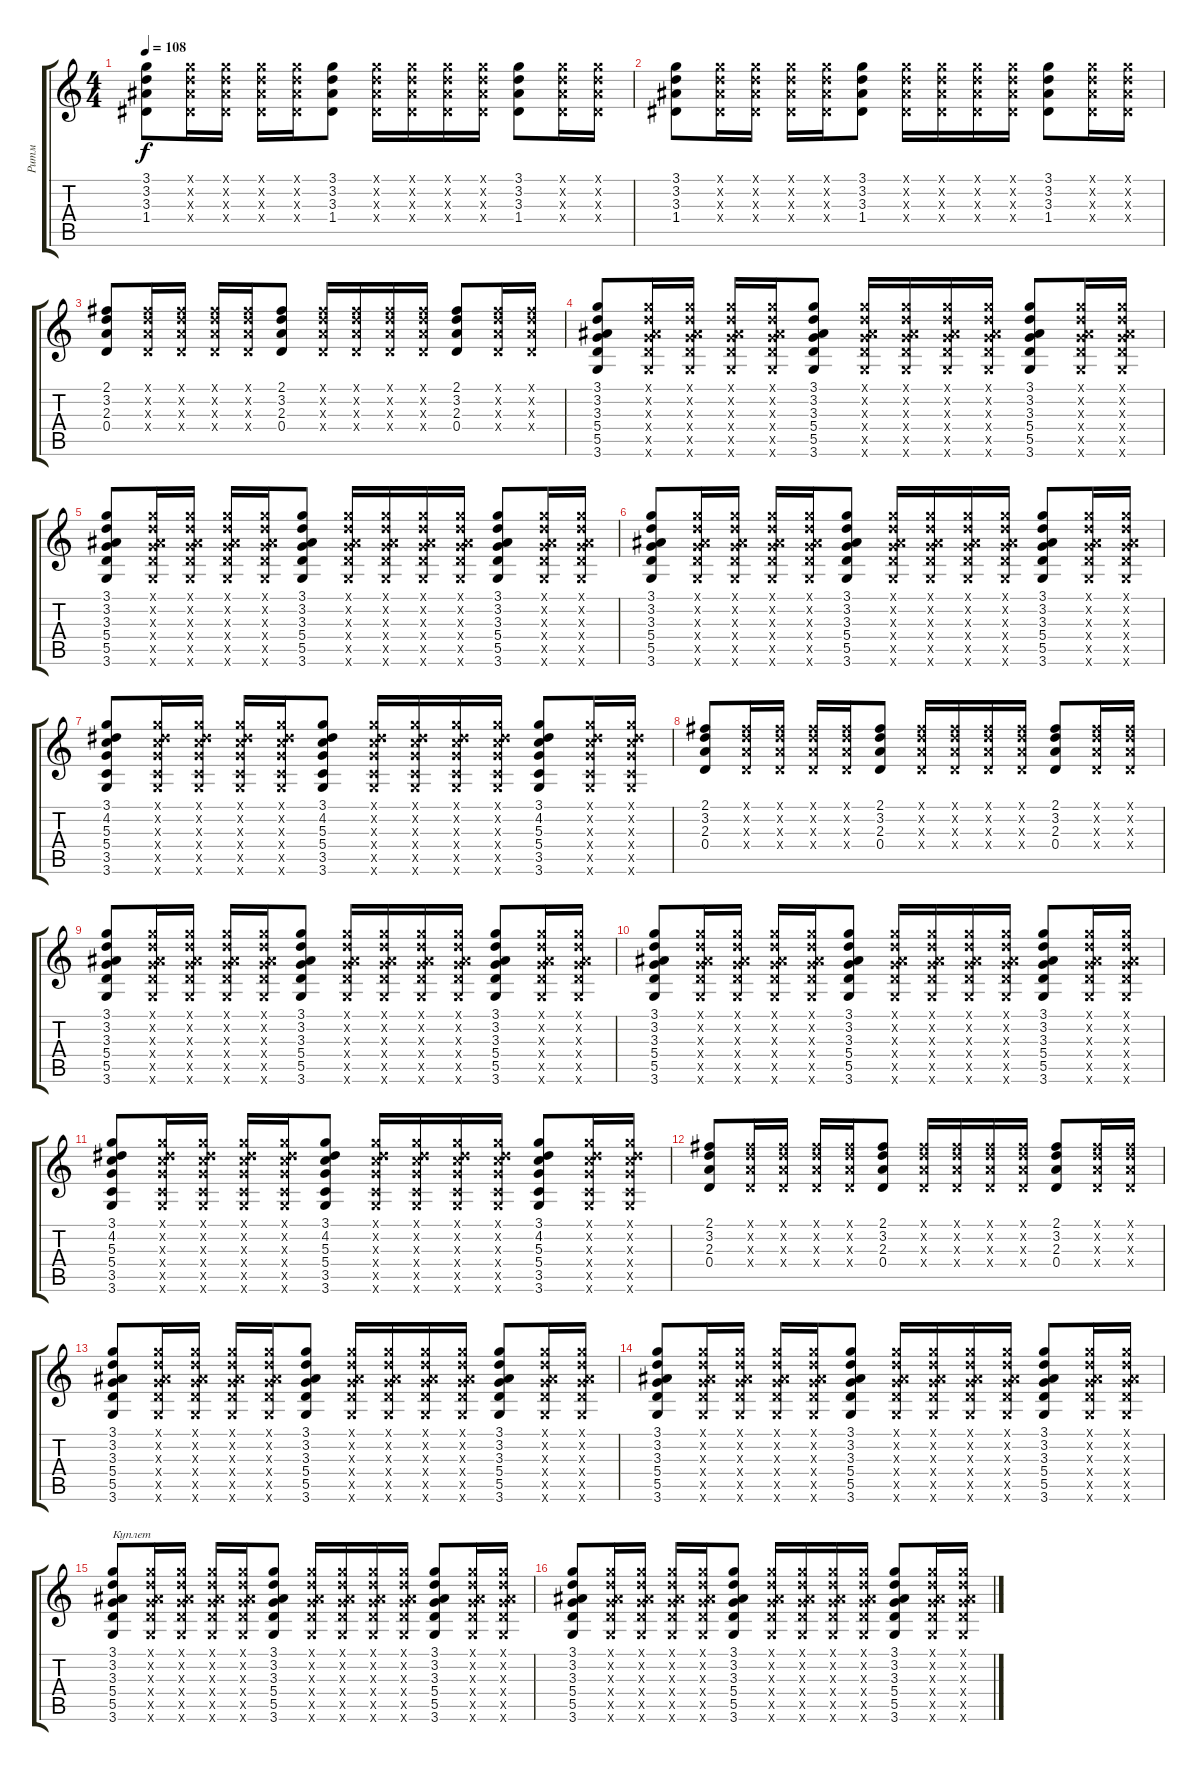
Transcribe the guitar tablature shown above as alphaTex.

\track ("Ритм" "Ритм") {instrument acousticguitarsteel}
\staff {score tabs}
\tuning (E4 B3 G3 D3 A2 E2) {hide}
\ts (4 4)
\tempo 108
\clef g2
\ks c
(3.1 3.2 3.3 1.4).8{dy f} (3.1{x} 3.2{x} 3.3{x} 1.4{x}).16 (3.1{x} 3.2{x} 3.3{x} 1.4{x}).16 (3.1{x} 3.2{x} 3.3{x} 1.4{x}).16 (3.1{x} 3.2{x} 3.3{x} 1.4{x}).16 (3.1 3.2 3.3 1.4).8 (3.1{x} 3.2{x} 3.3{x} 1.4{x}).16 (3.1{x} 3.2{x} 3.3{x} 1.4{x}).16 (3.1{x} 3.2{x} 3.3{x} 1.4{x}).16 (3.1{x} 3.2{x} 3.3{x} 1.4{x}).16 (3.1 3.2 3.3 1.4).8 (3.1{x} 3.2{x} 3.3{x} 1.4{x}).16 (3.1{x} 3.2{x} 3.3{x} 1.4{x}).16 |
(3.1 3.2 3.3 1.4).8 (3.1{x} 3.2{x} 3.3{x} 1.4{x}).16 (3.1{x} 3.2{x} 3.3{x} 1.4{x}).16 (3.1{x} 3.2{x} 3.3{x} 1.4{x}).16 (3.1{x} 3.2{x} 3.3{x} 1.4{x}).16 (3.1 3.2 3.3 1.4).8 (3.1{x} 3.2{x} 3.3{x} 1.4{x}).16 (3.1{x} 3.2{x} 3.3{x} 1.4{x}).16 (3.1{x} 3.2{x} 3.3{x} 1.4{x}).16 (3.1{x} 3.2{x} 3.3{x} 1.4{x}).16 (3.1 3.2 3.3 1.4).8 (3.1{x} 3.2{x} 3.3{x} 1.4{x}).16 (3.1{x} 3.2{x} 3.3{x} 1.4{x}).16 |
(2.1 3.2 2.3 0.4).8 (2.1{x} 3.2{x} 2.3{x} 0.4{x}).16 (2.1{x} 3.2{x} 2.3{x} 0.4{x}).16 (2.1{x} 3.2{x} 2.3{x} 0.4{x}).16 (2.1{x} 3.2{x} 2.3{x} 0.4{x}).16 (2.1 3.2 2.3 0.4).8 (2.1{x} 3.2{x} 2.3{x} 0.4{x}).16 (2.1{x} 3.2{x} 2.3{x} 0.4{x}).16 (2.1{x} 3.2{x} 2.3{x} 0.4{x}).16 (2.1{x} 3.2{x} 2.3{x} 0.4{x}).16 (2.1 3.2 2.3 0.4).8 (2.1{x} 3.2{x} 2.3{x} 0.4{x}).16 (2.1{x} 3.2{x} 2.3{x} 0.4{x}).16 |
(3.1 3.2 3.3 5.4 5.5 3.6).8 (3.1{x} 3.2{x} 3.3{x} 5.4{x} 5.5{x} 3.6{x}).16 (3.1{x} 3.2{x} 3.3{x} 5.4{x} 5.5{x} 3.6{x}).16 (3.1{x} 3.2{x} 3.3{x} 5.4{x} 5.5{x} 3.6{x}).16 (3.1{x} 3.2{x} 3.3{x} 5.4{x} 5.5{x} 3.6{x}).16 (3.1 3.2 3.3 5.4 5.5 3.6).8 (3.1{x} 3.2{x} 3.3{x} 5.4{x} 5.5{x} 3.6{x}).16 (3.1{x} 3.2{x} 3.3{x} 5.4{x} 5.5{x} 3.6{x}).16 (3.1{x} 3.2{x} 3.3{x} 5.4{x} 5.5{x} 3.6{x}).16 (3.1{x} 3.2{x} 3.3{x} 5.4{x} 5.5{x} 3.6{x}).16 (3.1 3.2 3.3 5.4 5.5 3.6).8 (3.1{x} 3.2{x} 3.3{x} 5.4{x} 5.5{x} 3.6{x}).16 (3.1{x} 3.2{x} 3.3{x} 5.4{x} 5.5{x} 3.6{x}).16 |
(3.1 3.2 3.3 5.4 5.5 3.6).8 (3.1{x} 3.2{x} 3.3{x} 5.4{x} 5.5{x} 3.6{x}).16 (3.1{x} 3.2{x} 3.3{x} 5.4{x} 5.5{x} 3.6{x}).16 (3.1{x} 3.2{x} 3.3{x} 5.4{x} 5.5{x} 3.6{x}).16 (3.1{x} 3.2{x} 3.3{x} 5.4{x} 5.5{x} 3.6{x}).16 (3.1 3.2 3.3 5.4 5.5 3.6).8 (3.1{x} 3.2{x} 3.3{x} 5.4{x} 5.5{x} 3.6{x}).16 (3.1{x} 3.2{x} 3.3{x} 5.4{x} 5.5{x} 3.6{x}).16 (3.1{x} 3.2{x} 3.3{x} 5.4{x} 5.5{x} 3.6{x}).16 (3.1{x} 3.2{x} 3.3{x} 5.4{x} 5.5{x} 3.6{x}).16 (3.1 3.2 3.3 5.4 5.5 3.6).8 (3.1{x} 3.2{x} 3.3{x} 5.4{x} 5.5{x} 3.6{x}).16 (3.1{x} 3.2{x} 3.3{x} 5.4{x} 5.5{x} 3.6{x}).16 |
(3.1 3.2 3.3 5.4 5.5 3.6).8 (3.1{x} 3.2{x} 3.3{x} 5.4{x} 5.5{x} 3.6{x}).16 (3.1{x} 3.2{x} 3.3{x} 5.4{x} 5.5{x} 3.6{x}).16 (3.1{x} 3.2{x} 3.3{x} 5.4{x} 5.5{x} 3.6{x}).16 (3.1{x} 3.2{x} 3.3{x} 5.4{x} 5.5{x} 3.6{x}).16 (3.1 3.2 3.3 5.4 5.5 3.6).8 (3.1{x} 3.2{x} 3.3{x} 5.4{x} 5.5{x} 3.6{x}).16 (3.1{x} 3.2{x} 3.3{x} 5.4{x} 5.5{x} 3.6{x}).16 (3.1{x} 3.2{x} 3.3{x} 5.4{x} 5.5{x} 3.6{x}).16 (3.1{x} 3.2{x} 3.3{x} 5.4{x} 5.5{x} 3.6{x}).16 (3.1 3.2 3.3 5.4 5.5 3.6).8 (3.1{x} 3.2{x} 3.3{x} 5.4{x} 5.5{x} 3.6{x}).16 (3.1{x} 3.2{x} 3.3{x} 5.4{x} 5.5{x} 3.6{x}).16 |
(3.1 4.2 5.3 5.4 3.5 3.6).8 (3.1{x} 4.2{x} 5.3{x} 5.4{x} 3.5{x} 3.6{x}).16 (3.1{x} 4.2{x} 5.3{x} 5.4{x} 3.5{x} 3.6{x}).16 (3.1{x} 4.2{x} 5.3{x} 5.4{x} 3.5{x} 3.6{x}).16 (3.1{x} 4.2{x} 5.3{x} 5.4{x} 3.5{x} 3.6{x}).16 (3.1 4.2 5.3 5.4 3.5 3.6).8 (3.1{x} 4.2{x} 5.3{x} 5.4{x} 3.5{x} 3.6{x}).16 (3.1{x} 4.2{x} 5.3{x} 5.4{x} 3.5{x} 3.6{x}).16 (3.1{x} 4.2{x} 5.3{x} 5.4{x} 3.5{x} 3.6{x}).16 (3.1{x} 4.2{x} 5.3{x} 5.4{x} 3.5{x} 3.6{x}).16 (3.1 4.2 5.3 5.4 3.5 3.6).8 (3.1{x} 4.2{x} 5.3{x} 5.4{x} 3.5{x} 3.6{x}).16 (3.1{x} 4.2{x} 5.3{x} 5.4{x} 3.5{x} 3.6{x}).16 |
(2.1 3.2 2.3 0.4).8 (2.1{x} 3.2{x} 2.3{x} 0.4{x}).16 (2.1{x} 3.2{x} 2.3{x} 0.4{x}).16 (2.1{x} 3.2{x} 2.3{x} 0.4{x}).16 (2.1{x} 3.2{x} 2.3{x} 0.4{x}).16 (2.1 3.2 2.3 0.4).8 (2.1{x} 3.2{x} 2.3{x} 0.4{x}).16 (2.1{x} 3.2{x} 2.3{x} 0.4{x}).16 (2.1{x} 3.2{x} 2.3{x} 0.4{x}).16 (2.1{x} 3.2{x} 2.3{x} 0.4{x}).16 (2.1 3.2 2.3 0.4).8 (2.1{x} 3.2{x} 2.3{x} 0.4{x}).16 (2.1{x} 3.2{x} 2.3{x} 0.4{x}).16 |
(3.1 3.2 3.3 5.4 5.5 3.6).8 (3.1{x} 3.2{x} 3.3{x} 5.4{x} 5.5{x} 3.6{x}).16 (3.1{x} 3.2{x} 3.3{x} 5.4{x} 5.5{x} 3.6{x}).16 (3.1{x} 3.2{x} 3.3{x} 5.4{x} 5.5{x} 3.6{x}).16 (3.1{x} 3.2{x} 3.3{x} 5.4{x} 5.5{x} 3.6{x}).16 (3.1 3.2 3.3 5.4 5.5 3.6).8 (3.1{x} 3.2{x} 3.3{x} 5.4{x} 5.5{x} 3.6{x}).16 (3.1{x} 3.2{x} 3.3{x} 5.4{x} 5.5{x} 3.6{x}).16 (3.1{x} 3.2{x} 3.3{x} 5.4{x} 5.5{x} 3.6{x}).16 (3.1{x} 3.2{x} 3.3{x} 5.4{x} 5.5{x} 3.6{x}).16 (3.1 3.2 3.3 5.4 5.5 3.6).8 (3.1{x} 3.2{x} 3.3{x} 5.4{x} 5.5{x} 3.6{x}).16 (3.1{x} 3.2{x} 3.3{x} 5.4{x} 5.5{x} 3.6{x}).16 |
(3.1 3.2 3.3 5.4 5.5 3.6).8 (3.1{x} 3.2{x} 3.3{x} 5.4{x} 5.5{x} 3.6{x}).16 (3.1{x} 3.2{x} 3.3{x} 5.4{x} 5.5{x} 3.6{x}).16 (3.1{x} 3.2{x} 3.3{x} 5.4{x} 5.5{x} 3.6{x}).16 (3.1{x} 3.2{x} 3.3{x} 5.4{x} 5.5{x} 3.6{x}).16 (3.1 3.2 3.3 5.4 5.5 3.6).8 (3.1{x} 3.2{x} 3.3{x} 5.4{x} 5.5{x} 3.6{x}).16 (3.1{x} 3.2{x} 3.3{x} 5.4{x} 5.5{x} 3.6{x}).16 (3.1{x} 3.2{x} 3.3{x} 5.4{x} 5.5{x} 3.6{x}).16 (3.1{x} 3.2{x} 3.3{x} 5.4{x} 5.5{x} 3.6{x}).16 (3.1 3.2 3.3 5.4 5.5 3.6).8 (3.1{x} 3.2{x} 3.3{x} 5.4{x} 5.5{x} 3.6{x}).16 (3.1{x} 3.2{x} 3.3{x} 5.4{x} 5.5{x} 3.6{x}).16 |
(3.1 4.2 5.3 5.4 3.5 3.6).8 (3.1{x} 4.2{x} 5.3{x} 5.4{x} 3.5{x} 3.6{x}).16 (3.1{x} 4.2{x} 5.3{x} 5.4{x} 3.5{x} 3.6{x}).16 (3.1{x} 4.2{x} 5.3{x} 5.4{x} 3.5{x} 3.6{x}).16 (3.1{x} 4.2{x} 5.3{x} 5.4{x} 3.5{x} 3.6{x}).16 (3.1 4.2 5.3 5.4 3.5 3.6).8 (3.1{x} 4.2{x} 5.3{x} 5.4{x} 3.5{x} 3.6{x}).16 (3.1{x} 4.2{x} 5.3{x} 5.4{x} 3.5{x} 3.6{x}).16 (3.1{x} 4.2{x} 5.3{x} 5.4{x} 3.5{x} 3.6{x}).16 (3.1{x} 4.2{x} 5.3{x} 5.4{x} 3.5{x} 3.6{x}).16 (3.1 4.2 5.3 5.4 3.5 3.6).8 (3.1{x} 4.2{x} 5.3{x} 5.4{x} 3.5{x} 3.6{x}).16 (3.1{x} 4.2{x} 5.3{x} 5.4{x} 3.5{x} 3.6{x}).16 |
(2.1 3.2 2.3 0.4).8 (2.1{x} 3.2{x} 2.3{x} 0.4{x}).16 (2.1{x} 3.2{x} 2.3{x} 0.4{x}).16 (2.1{x} 3.2{x} 2.3{x} 0.4{x}).16 (2.1{x} 3.2{x} 2.3{x} 0.4{x}).16 (2.1 3.2 2.3 0.4).8 (2.1{x} 3.2{x} 2.3{x} 0.4{x}).16 (2.1{x} 3.2{x} 2.3{x} 0.4{x}).16 (2.1{x} 3.2{x} 2.3{x} 0.4{x}).16 (2.1{x} 3.2{x} 2.3{x} 0.4{x}).16 (2.1 3.2 2.3 0.4).8 (2.1{x} 3.2{x} 2.3{x} 0.4{x}).16 (2.1{x} 3.2{x} 2.3{x} 0.4{x}).16 |
(3.1 3.2 3.3 5.4 5.5 3.6).8 (3.1{x} 3.2{x} 3.3{x} 5.4{x} 5.5{x} 3.6{x}).16 (3.1{x} 3.2{x} 3.3{x} 5.4{x} 5.5{x} 3.6{x}).16 (3.1{x} 3.2{x} 3.3{x} 5.4{x} 5.5{x} 3.6{x}).16 (3.1{x} 3.2{x} 3.3{x} 5.4{x} 5.5{x} 3.6{x}).16 (3.1 3.2 3.3 5.4 5.5 3.6).8 (3.1{x} 3.2{x} 3.3{x} 5.4{x} 5.5{x} 3.6{x}).16 (3.1{x} 3.2{x} 3.3{x} 5.4{x} 5.5{x} 3.6{x}).16 (3.1{x} 3.2{x} 3.3{x} 5.4{x} 5.5{x} 3.6{x}).16 (3.1{x} 3.2{x} 3.3{x} 5.4{x} 5.5{x} 3.6{x}).16 (3.1 3.2 3.3 5.4 5.5 3.6).8 (3.1{x} 3.2{x} 3.3{x} 5.4{x} 5.5{x} 3.6{x}).16 (3.1{x} 3.2{x} 3.3{x} 5.4{x} 5.5{x} 3.6{x}).16 |
(3.1 3.2 3.3 5.4 5.5 3.6).8 (3.1{x} 3.2{x} 3.3{x} 5.4{x} 5.5{x} 3.6{x}).16 (3.1{x} 3.2{x} 3.3{x} 5.4{x} 5.5{x} 3.6{x}).16 (3.1{x} 3.2{x} 3.3{x} 5.4{x} 5.5{x} 3.6{x}).16 (3.1{x} 3.2{x} 3.3{x} 5.4{x} 5.5{x} 3.6{x}).16 (3.1 3.2 3.3 5.4 5.5 3.6).8 (3.1{x} 3.2{x} 3.3{x} 5.4{x} 5.5{x} 3.6{x}).16 (3.1{x} 3.2{x} 3.3{x} 5.4{x} 5.5{x} 3.6{x}).16 (3.1{x} 3.2{x} 3.3{x} 5.4{x} 5.5{x} 3.6{x}).16 (3.1{x} 3.2{x} 3.3{x} 5.4{x} 5.5{x} 3.6{x}).16 (3.1 3.2 3.3 5.4 5.5 3.6).8 (3.1{x} 3.2{x} 3.3{x} 5.4{x} 5.5{x} 3.6{x}).16 (3.1{x} 3.2{x} 3.3{x} 5.4{x} 5.5{x} 3.6{x}).16 |
(3.1 3.2 3.3 5.4 5.5 3.6).8{txt "Куплет"} (3.1{x} 3.2{x} 3.3{x} 5.4{x} 5.5{x} 3.6{x}).16 (3.1{x} 3.2{x} 3.3{x} 5.4{x} 5.5{x} 3.6{x}).16 (3.1{x} 3.2{x} 3.3{x} 5.4{x} 5.5{x} 3.6{x}).16 (3.1{x} 3.2{x} 3.3{x} 5.4{x} 5.5{x} 3.6{x}).16 (3.1 3.2 3.3 5.4 5.5 3.6).8 (3.1{x} 3.2{x} 3.3{x} 5.4{x} 5.5{x} 3.6{x}).16 (3.1{x} 3.2{x} 3.3{x} 5.4{x} 5.5{x} 3.6{x}).16 (3.1{x} 3.2{x} 3.3{x} 5.4{x} 5.5{x} 3.6{x}).16 (3.1{x} 3.2{x} 3.3{x} 5.4{x} 5.5{x} 3.6{x}).16 (3.1 3.2 3.3 5.4 5.5 3.6).8 (3.1{x} 3.2{x} 3.3{x} 5.4{x} 5.5{x} 3.6{x}).16 (3.1{x} 3.2{x} 3.3{x} 5.4{x} 5.5{x} 3.6{x}).16 |
(3.1 3.2 3.3 5.4 5.5 3.6).8 (3.1{x} 3.2{x} 3.3{x} 5.4{x} 5.5{x} 3.6{x}).16 (3.1{x} 3.2{x} 3.3{x} 5.4{x} 5.5{x} 3.6{x}).16 (3.1{x} 3.2{x} 3.3{x} 5.4{x} 5.5{x} 3.6{x}).16 (3.1{x} 3.2{x} 3.3{x} 5.4{x} 5.5{x} 3.6{x}).16 (3.1 3.2 3.3 5.4 5.5 3.6).8 (3.1{x} 3.2{x} 3.3{x} 5.4{x} 5.5{x} 3.6{x}).16 (3.1{x} 3.2{x} 3.3{x} 5.4{x} 5.5{x} 3.6{x}).16 (3.1{x} 3.2{x} 3.3{x} 5.4{x} 5.5{x} 3.6{x}).16 (3.1{x} 3.2{x} 3.3{x} 5.4{x} 5.5{x} 3.6{x}).16 (3.1 3.2 3.3 5.4 5.5 3.6).8 (3.1{x} 3.2{x} 3.3{x} 5.4{x} 5.5{x} 3.6{x}).16 (3.1{x} 3.2{x} 3.3{x} 5.4{x} 5.5{x} 3.6{x}).16
